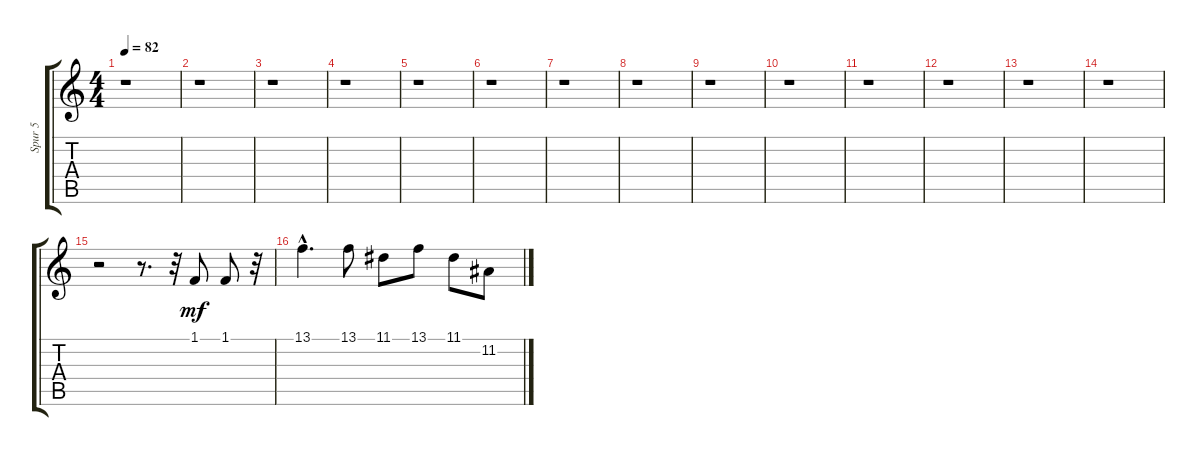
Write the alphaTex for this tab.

\track ("Spur 5" "Spur 5") {instrument pizzicatostrings}
\staff {score tabs}
\tuning (E4 B3 G3 D3 A2 E2) {hide}
\ts (4 4)
\tempo 82
\clef g2
\ks c
r.1{dy mf} |
r.1 |
r.1 |
r.1 |
r.1 |
r.1 |
r.1 |
r.1 |
r.1 |
r.1 |
r.1 |
r.1 |
r.1 |
r.1 |
r.2 r.8{d} r.32 1.1.8{volume 11 balance 8 instrument trumpet} 1.1.8 r.32 |
13.1{hac}.4{d} 13.1.8 11.1.8 13.1.8 11.1.8 11.2.8
